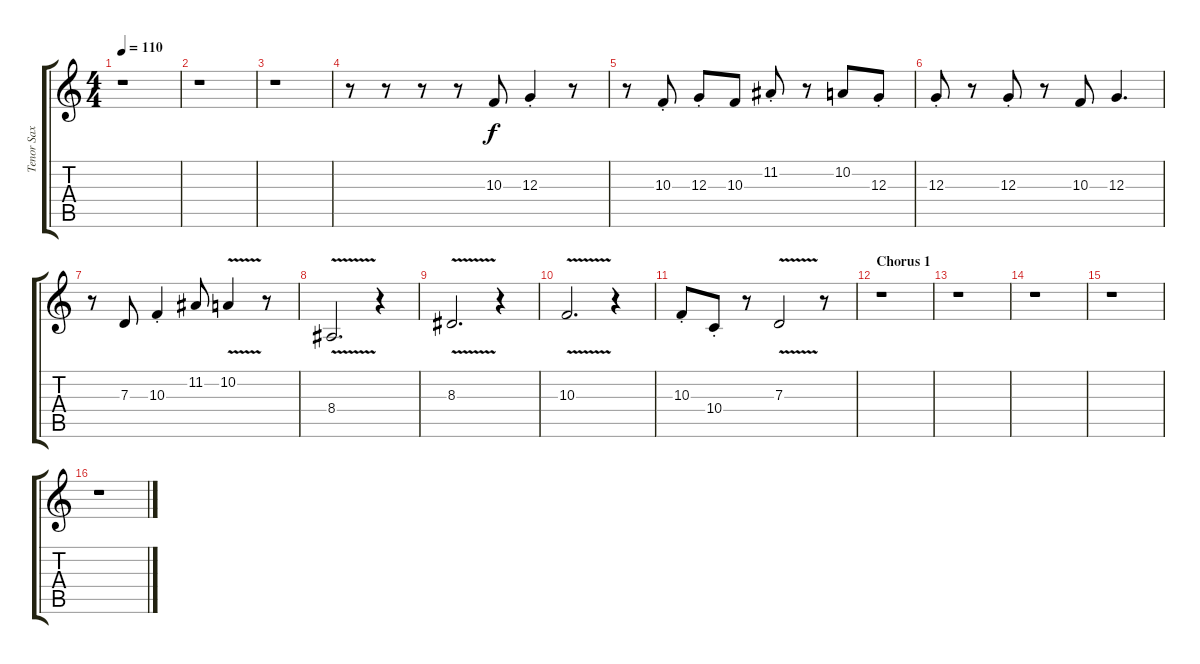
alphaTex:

\track ("Tenor Sax" "Tenor Sax") {instrument tenorsax}
\staff {score tabs}
\tuning (E4 B3 G3 D3 A2 E2) {hide}
\ts (4 4)
\tempo 110
\clef g2
\ks c
r.1{dy f} |
r.1 |
r.1 |
r.8 r.8 r.8 r.8 10.3.8 12.3{st}.4 r.8 |
r.8 10.3{st}.8 12.3{st}.8 10.3.8 11.2{st}.8 r.8 10.2.8 12.3{st}.8 |
12.3{st}.8 r.8 12.3{st}.8 r.8 10.3.8 12.3.4{d} |
r.8 7.3.8 10.3{st}.4 11.2.8 10.2{v}.4 r.8 |
8.4{v}.2{d} r.4 |
8.3{v}.2{d} r.4 |
10.3{v}.2{d} r.4 |
10.3{st}.8 10.4{st}.8 r.8 7.3{v}.2 r.8 |
\section ("" "Chorus 1")
r.1 |
r.1 |
r.1 |
r.1 |
r.1
